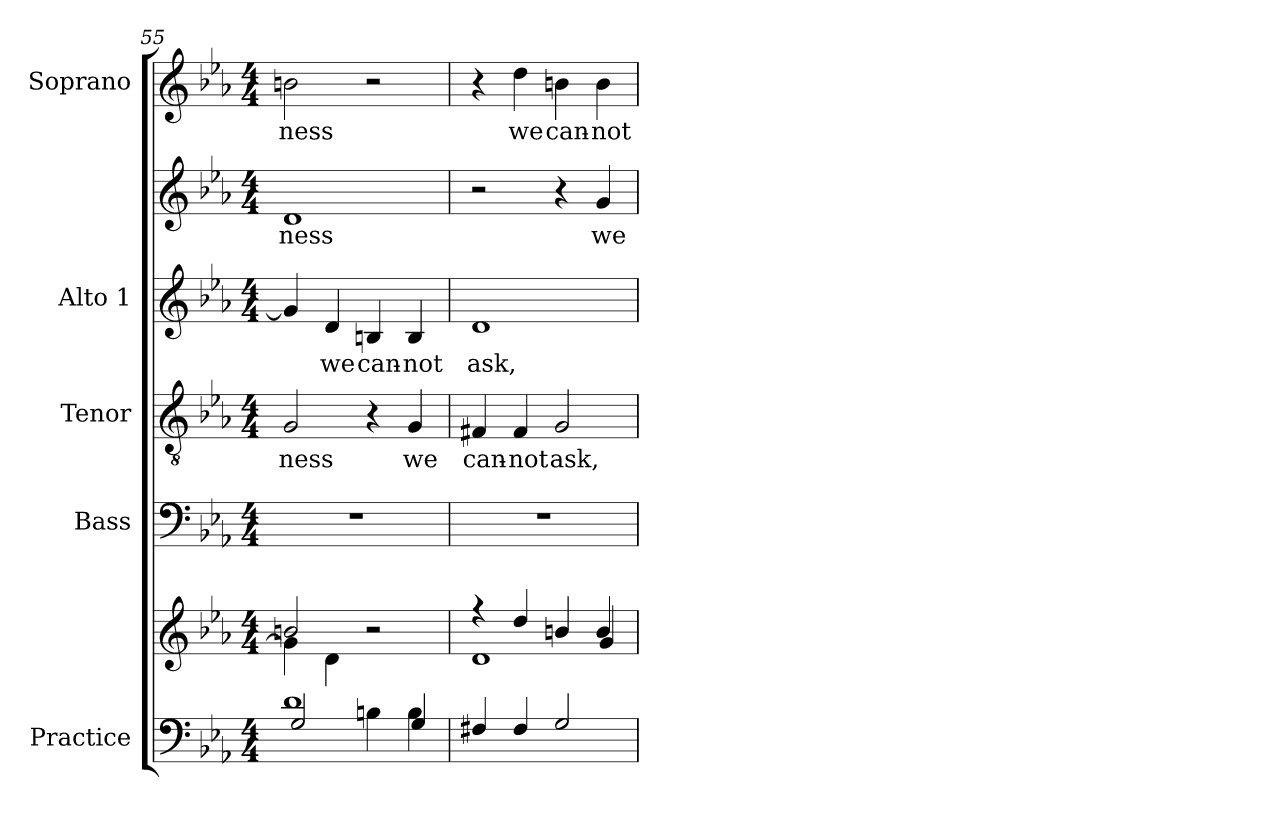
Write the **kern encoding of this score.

**kern	**kern	**kern	**kern	**text	**kern	**text	**kern	**text	**kern	**text
*part5	*part5	*part4	*part3	*part3	*part2	*part2	*part2	*part2	*part1	*part1
*staff7	*staff6	*staff5	*staff4	*staff4	*staff3	*staff3	*staff2	*staff2	*staff1	*staff1
*I"Practice	*	*I"Bass	*I"Tenor	*	*I"Alto 1	*	*	*	*I"Soprano	*
*	*	*I'B	*I'T	*	*I'A	*	*	*	*I'S	*
*clefF4	*clefG2	*clefF4	*clefGv2	*	*clefG2	*	*clefG2	*	*clefG2	*
*k[b-e-a-]	*k[b-e-a-]	*k[b-e-a-]	*k[b-e-a-]	*	*k[b-e-a-]	*	*k[b-e-a-]	*	*k[b-e-a-]	*
*E-:	*E-:	*E-:	*E-:	*	*E-:	*	*E-:	*	*E-:	*
*M4/4	*M4/4	*M4/4	*M4/4	*	*M4/4	*	*M4/4	*	*M4/4	*
=55	=55	=55	=55	=55	=55	=55	=55	=55	=55	=55
*^	*^	*	*	*	*	*	*	*	*	*
*	*^	*	*	*	*	*	*	*	*	*	*	*
*	*	*^	*	*	*	*	*	*	*	*	*	*	*
!	!	!	!	!	!	!	!	!LO:LY:b	!	!	!	!LO:LY:b	!	!LO:LY:b
1d/	2ryy	2G	1ryy	2bn/	4g\]	1r	2G	ness	4g]	.	1d	ness	2bn	ness
!	!	!	!	!	!	!	!	!	!	!LO:LY:b	!	!	!	!
.	.	.	.	.	4d\	.	.	.	4d	we	.	.	.	.
!	!	!	!	!	!	!	!	!	!	!LO:LY:b	!	!	!	!
.	4Bn	4ryy	.	2r	2ryy	.	4r	.	4Bn	can-	.	.	2r	.
!	!	!	!	!	!	!	!	!LO:LY:b	!	!LO:LY:b	!	!	!	!
.	4B	4G	.	.	.	.	4G	we	4B	-not	.	.	.	.
*	*	*v	*v	*	*	*	*	*	*	*	*	*	*	*
=56	=56	=56	=56	=56	=56	=56	=56	=56	=56	=56	=56	=56	=56
*	*	*	*	*^	*	*	*	*	*	*	*	*	*
!	!	!	!	!	!	!	!	!LO:LY:b	!	!LO:LY:b	!	!	!	!
*	*v	*v	*	*	*	*	*	*	*	*	*	*	*	*
4F#X	1ryy	4r	2ryy	1d	1r	4F#X	can-	1d	ask,	2r	.	4r	.
!	!	!	!	!	!	!	!LO:LY:b	!	!	!	!	!	!LO:LY:b
4F#	.	4dd/	.	.	.	4F#	-not	.	.	.	.	4dd	we
!	!	!	!	!	!	!	!LO:LY:b	!	!	!	!	!	!LO:LY:b
2G	.	4bn/	4ryy	.	.	2G	ask,	.	.	4r	.	4bn	can-
!	!	!	!	!	!	!	!	!	!	!	!LO:LY:b	!	!LO:LY:b
.	.	4b/	4g/	.	.	.	.	.	.	4g	we	4b	-not
*v	*v	*	*	*	*	*	*	*	*	*	*	*	*
*	*v	*v	*v	*	*	*	*	*	*	*	*	*
=	=	=	=	=	=	=	=	=	=	=
*-	*-	*-	*-	*-	*-	*-	*-	*-	*-	*-
